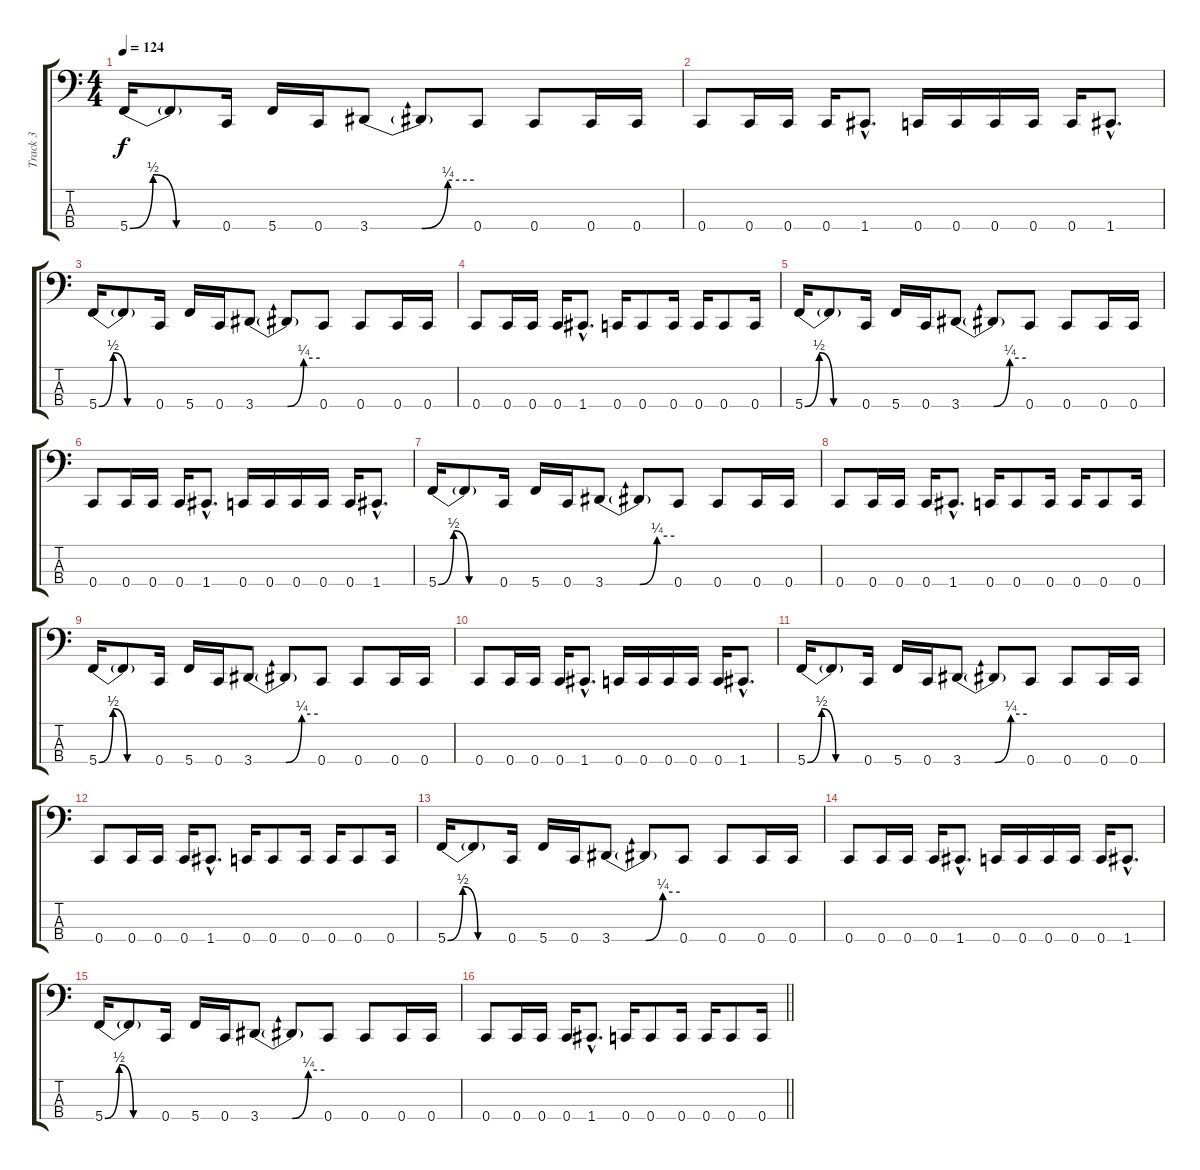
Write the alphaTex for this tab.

\track ("Track 3" "Track 3") {instrument electricbasspick}
\staff {score tabs}
\tuning (F2 C2 G1 C1) {hide}
\ts (4 4)
\tempo 124
\clef f4
\ks c
5.4{be (custom 0 0 15 2 30 0 60 0)}.16{dy f} 5.4{t}.8 0.4.16 5.4.16 0.4.16 3.4{be (custom 0 0 30 0 45 1 60 1)}.8 3.4{t}.8 0.4.8 0.4.8 0.4.16 0.4.16 |
0.4.8 0.4.16 0.4.16 0.4.16 1.4{hac}.8{d} 0.4.16 0.4.16 0.4.16 0.4.16 0.4.16 1.4{hac}.8{d} |
5.4{be (custom 0 0 15 2 30 0 60 0)}.16 5.4{t}.8 0.4.16 5.4.16 0.4.16 3.4{be (custom 0 0 30 0 45 1 60 1)}.8 3.4{t}.8 0.4.8 0.4.8 0.4.16 0.4.16 |
0.4.8 0.4.16 0.4.16 0.4.16 1.4{hac}.8{d} 0.4.16 0.4.8 0.4.16 0.4.16 0.4.8 0.4.16 |
5.4{be (custom 0 0 15 2 30 0 60 0)}.16 5.4{t}.8 0.4.16 5.4.16 0.4.16 3.4{be (custom 0 0 30 0 45 1 60 1)}.8 3.4{t}.8 0.4.8 0.4.8 0.4.16 0.4.16 |
0.4.8 0.4.16 0.4.16 0.4.16 1.4{hac}.8{d} 0.4.16 0.4.16 0.4.16 0.4.16 0.4.16 1.4{hac}.8{d} |
5.4{be (custom 0 0 15 2 30 0 60 0)}.16 5.4{t}.8 0.4.16 5.4.16 0.4.16 3.4{be (custom 0 0 30 0 45 1 60 1)}.8 3.4{t}.8 0.4.8 0.4.8 0.4.16 0.4.16 |
0.4.8 0.4.16 0.4.16 0.4.16 1.4{hac}.8{d} 0.4.16 0.4.8 0.4.16 0.4.16 0.4.8 0.4.16 |
5.4{be (custom 0 0 15 2 30 0 60 0)}.16 5.4{t}.8 0.4.16 5.4.16 0.4.16 3.4{be (custom 0 0 30 0 45 1 60 1)}.8 3.4{t}.8 0.4.8 0.4.8 0.4.16 0.4.16 |
0.4.8 0.4.16 0.4.16 0.4.16 1.4{hac}.8{d} 0.4.16 0.4.16 0.4.16 0.4.16 0.4.16 1.4{hac}.8{d} |
5.4{be (custom 0 0 15 2 30 0 60 0)}.16 5.4{t}.8 0.4.16 5.4.16 0.4.16 3.4{be (custom 0 0 30 0 45 1 60 1)}.8 3.4{t}.8 0.4.8 0.4.8 0.4.16 0.4.16 |
0.4.8 0.4.16 0.4.16 0.4.16 1.4{hac}.8{d} 0.4.16 0.4.8 0.4.16 0.4.16 0.4.8 0.4.16 |
5.4{be (custom 0 0 15 2 30 0 60 0)}.16 5.4{t}.8 0.4.16 5.4.16 0.4.16 3.4{be (custom 0 0 30 0 45 1 60 1)}.8 3.4{t}.8 0.4.8 0.4.8 0.4.16 0.4.16 |
0.4.8 0.4.16 0.4.16 0.4.16 1.4{hac}.8{d} 0.4.16 0.4.16 0.4.16 0.4.16 0.4.16 1.4{hac}.8{d} |
5.4{be (custom 0 0 15 2 30 0 60 0)}.16 5.4{t}.8 0.4.16 5.4.16 0.4.16 3.4{be (custom 0 0 30 0 45 1 60 1)}.8 3.4{t}.8 0.4.8 0.4.8 0.4.16 0.4.16 |
\barLineRight lightlight
0.4.8 0.4.16 0.4.16 0.4.16 1.4{hac}.8{d} 0.4.16 0.4.8 0.4.16 0.4.16 0.4.8 0.4.16
